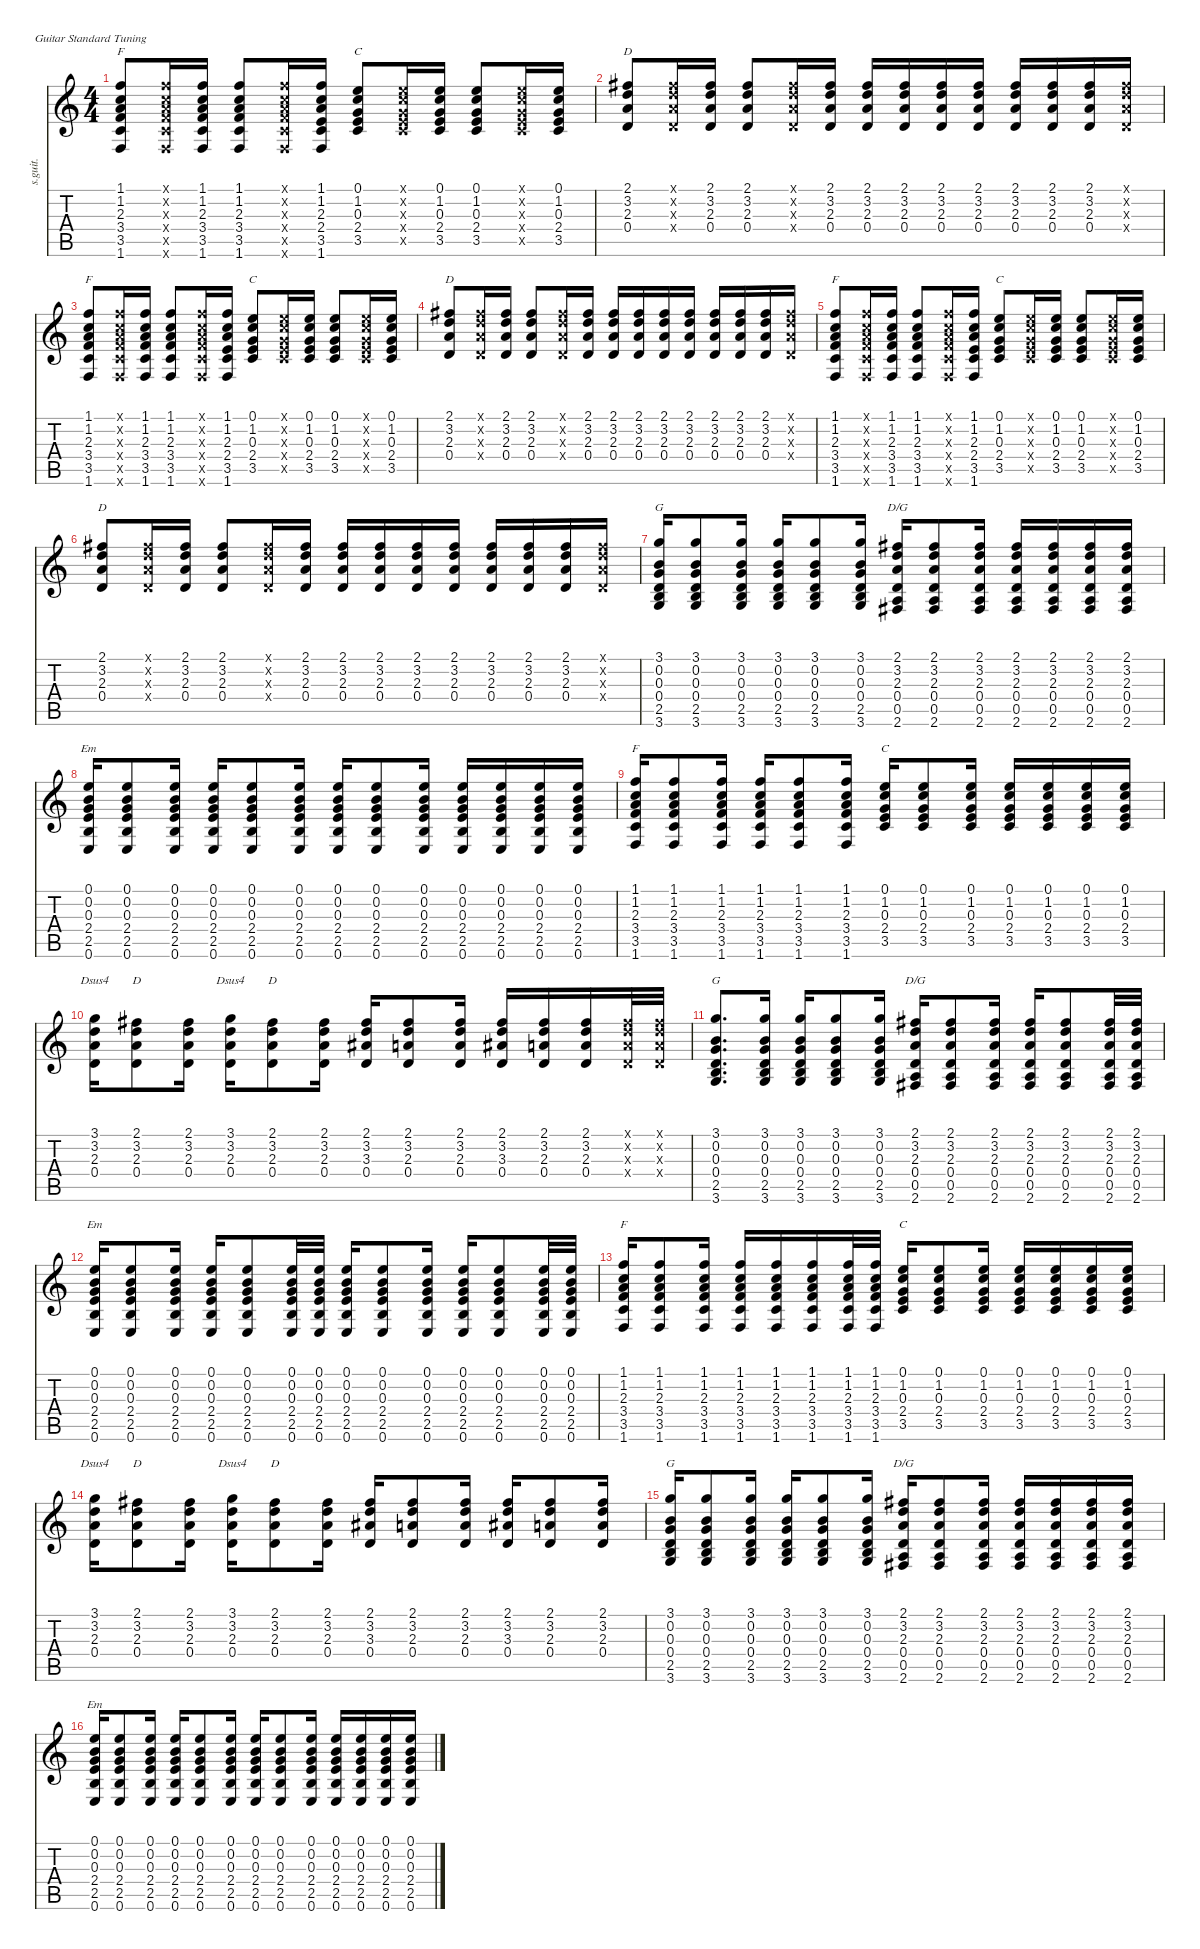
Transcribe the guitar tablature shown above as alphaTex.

\defaultSystemsLayout 4
\hideDynamics
\bracketExtendMode nobrackets
\track ("Allen Collins (Acoustic Guitar Dub)" "s.guit.") {instrument acousticguitarsteel}
\staff {score tabs}
\tuning (E4 B3 G3 D3 A2 E2)
\chord ("G" 3 1 2 2 0 x) {showdiagram false}
\chord ("Em" 3 1 2 2 0 x) {showdiagram false}
\chord ("F" 3 1 2 2 0 x) {showdiagram false}
\chord ("C" 3 1 2 2 0 x) {showdiagram false}
\chord ("D" 3 1 2 2 0 x) {showdiagram false}
\chord ("Dsus4" 3 1 2 2 0 x) {showdiagram false}
\chord ("D/G" 3 1 2 2 0 x) {showdiagram false}
\ts (4 4)
\tempo (60 hide)
\clef g2
\ks c
(1.1 1.2 2.3 3.4 3.5 1.6).8{ch "F" lyrics (0 "") lyrics (1 "") lyrics (2 "") lyrics (3 "") lyrics (4 "") dy f} (1.1{x} 1.2{x} 2.3{x} 3.4{x} 3.5{x} 1.6{x}).16{lyrics (0 "") lyrics (1 "") lyrics (2 "") lyrics (3 "") lyrics (4 "")} (1.1 1.2 2.3 3.4 3.5 1.6).16{lyrics (0 "") lyrics (1 "") lyrics (2 "") lyrics (3 "") lyrics (4 "")} (1.1 1.2 2.3 3.4 3.5 1.6).8{lyrics (0 "") lyrics (1 "") lyrics (2 "") lyrics (3 "") lyrics (4 "")} (1.1{x} 1.2{x} 2.3{x} 3.4{x} 3.5{x} 1.6{x}).16{lyrics (0 "") lyrics (1 "") lyrics (2 "") lyrics (3 "") lyrics (4 "")} (1.1 1.2 2.3 2.4 3.5 1.6).16{lyrics (0 "") lyrics (1 "") lyrics (2 "") lyrics (3 "") lyrics (4 "")} (0.1 1.2 0.3 2.4 3.5).8{ch "C" lyrics (0 "") lyrics (1 "") lyrics (2 "") lyrics (3 "") lyrics (4 "")} (0.1{x} 1.2{x} 0.3{x} 2.4{x} 3.5{x}).16{lyrics (0 "") lyrics (1 "") lyrics (2 "") lyrics (3 "") lyrics (4 "")} (0.1 1.2 0.3 2.4 3.5).16{lyrics (0 "") lyrics (1 "") lyrics (2 "") lyrics (3 "") lyrics (4 "")} (0.1 1.2 0.3 2.4 3.5).8{lyrics (0 "") lyrics (1 "") lyrics (2 "") lyrics (3 "") lyrics (4 "")} (0.1{x} 1.2{x} 0.3{x} 2.4{x} 3.5{x}).16{lyrics (0 "") lyrics (1 "") lyrics (2 "") lyrics (3 "") lyrics (4 "")} (0.1 1.2 0.3 2.4 3.5).16{lyrics (0 "") lyrics (1 "") lyrics (2 "") lyrics (3 "") lyrics (4 "")} |
(2.1{acc #} 3.2 2.3 0.4).8{ch "D" lyrics (0 "") lyrics (1 "") lyrics (2 "") lyrics (3 "") lyrics (4 "")} (2.1{x acc #} 3.2{x} 2.3{x} 0.4{x}).16{lyrics (0 "") lyrics (1 "") lyrics (2 "") lyrics (3 "") lyrics (4 "")} (2.1{acc #} 3.2 2.3 0.4).16{lyrics (0 "") lyrics (1 "") lyrics (2 "") lyrics (3 "") lyrics (4 "")} (2.1{acc #} 3.2 2.3 0.4).8{lyrics (0 "") lyrics (1 "") lyrics (2 "") lyrics (3 "") lyrics (4 "")} (2.1{x acc #} 3.2{x} 2.3{x} 0.4{x}).16{lyrics (0 "") lyrics (1 "") lyrics (2 "") lyrics (3 "") lyrics (4 "")} (2.1{acc #} 3.2 2.3 0.4).16{lyrics (0 "") lyrics (1 "") lyrics (2 "") lyrics (3 "") lyrics (4 "")} (2.1{acc #} 3.2 2.3 0.4).16{lyrics (0 "") lyrics (1 "") lyrics (2 "") lyrics (3 "") lyrics (4 "")} (2.1{acc #} 3.2 2.3 0.4).16{lyrics (0 "") lyrics (1 "") lyrics (2 "") lyrics (3 "") lyrics (4 "")} (2.1{acc #} 3.2 2.3 0.4).16{lyrics (0 "") lyrics (1 "") lyrics (2 "") lyrics (3 "") lyrics (4 "")} (2.1{acc #} 3.2 2.3 0.4).16{lyrics (0 "") lyrics (1 "") lyrics (2 "") lyrics (3 "") lyrics (4 "")} (2.1{acc #} 3.2 2.3 0.4).16{lyrics (0 "") lyrics (1 "") lyrics (2 "") lyrics (3 "") lyrics (4 "")} (2.1{acc #} 3.2 2.3 0.4).16{lyrics (0 "") lyrics (1 "") lyrics (2 "") lyrics (3 "") lyrics (4 "")} (2.1{acc #} 3.2 2.3 0.4).16{lyrics (0 "") lyrics (1 "") lyrics (2 "") lyrics (3 "") lyrics (4 "")} (2.1{x acc #} 3.2{x} 2.3{x} 0.4{x}).16{lyrics (0 "") lyrics (1 "") lyrics (2 "") lyrics (3 "") lyrics (4 "")} |
(1.1 1.2 2.3 3.4 3.5 1.6).8{ch "F" lyrics (0 "") lyrics (1 "") lyrics (2 "") lyrics (3 "") lyrics (4 "")} (1.1{x} 1.2{x} 2.3{x} 3.4{x} 3.5{x} 1.6{x}).16{lyrics (0 "") lyrics (1 "") lyrics (2 "") lyrics (3 "") lyrics (4 "")} (1.1 1.2 2.3 3.4 3.5 1.6).16{lyrics (0 "") lyrics (1 "") lyrics (2 "") lyrics (3 "") lyrics (4 "")} (1.1 1.2 2.3 3.4 3.5 1.6).8{lyrics (0 "") lyrics (1 "") lyrics (2 "") lyrics (3 "") lyrics (4 "")} (1.1{x} 1.2{x} 2.3{x} 3.4{x} 3.5{x} 1.6{x}).16{lyrics (0 "") lyrics (1 "") lyrics (2 "") lyrics (3 "") lyrics (4 "")} (1.1 1.2 2.3 2.4 3.5 1.6).16{lyrics (0 "") lyrics (1 "") lyrics (2 "") lyrics (3 "") lyrics (4 "")} (0.1 1.2 0.3 2.4 3.5).8{ch "C" lyrics (0 "") lyrics (1 "") lyrics (2 "") lyrics (3 "") lyrics (4 "")} (0.1{x} 1.2{x} 0.3{x} 2.4{x} 3.5{x}).16{lyrics (0 "") lyrics (1 "") lyrics (2 "") lyrics (3 "") lyrics (4 "")} (0.1 1.2 0.3 2.4 3.5).16{lyrics (0 "") lyrics (1 "") lyrics (2 "") lyrics (3 "") lyrics (4 "")} (0.1 1.2 0.3 2.4 3.5).8{lyrics (0 "") lyrics (1 "") lyrics (2 "") lyrics (3 "") lyrics (4 "")} (0.1{x} 1.2{x} 0.3{x} 2.4{x} 3.5{x}).16{lyrics (0 "") lyrics (1 "") lyrics (2 "") lyrics (3 "") lyrics (4 "")} (0.1 1.2 0.3 2.4 3.5).16{lyrics (0 "") lyrics (1 "") lyrics (2 "") lyrics (3 "") lyrics (4 "")} |
(2.1{acc #} 3.2 2.3 0.4).8{ch "D" lyrics (0 "") lyrics (1 "") lyrics (2 "") lyrics (3 "") lyrics (4 "")} (2.1{x acc #} 3.2{x} 2.3{x} 0.4{x}).16{lyrics (0 "") lyrics (1 "") lyrics (2 "") lyrics (3 "") lyrics (4 "")} (2.1{acc #} 3.2 2.3 0.4).16{lyrics (0 "") lyrics (1 "") lyrics (2 "") lyrics (3 "") lyrics (4 "")} (2.1{acc #} 3.2 2.3 0.4).8{lyrics (0 "") lyrics (1 "") lyrics (2 "") lyrics (3 "") lyrics (4 "")} (2.1{x acc #} 3.2{x} 2.3{x} 0.4{x}).16{lyrics (0 "") lyrics (1 "") lyrics (2 "") lyrics (3 "") lyrics (4 "")} (2.1{acc #} 3.2 2.3 0.4).16{lyrics (0 "") lyrics (1 "") lyrics (2 "") lyrics (3 "") lyrics (4 "")} (2.1{acc #} 3.2 2.3 0.4).16{lyrics (0 "") lyrics (1 "") lyrics (2 "") lyrics (3 "") lyrics (4 "")} (2.1{acc #} 3.2 2.3 0.4).16{lyrics (0 "") lyrics (1 "") lyrics (2 "") lyrics (3 "") lyrics (4 "")} (2.1{acc #} 3.2 2.3 0.4).16{lyrics (0 "") lyrics (1 "") lyrics (2 "") lyrics (3 "") lyrics (4 "")} (2.1{acc #} 3.2 2.3 0.4).16{lyrics (0 "") lyrics (1 "") lyrics (2 "") lyrics (3 "") lyrics (4 "")} (2.1{acc #} 3.2 2.3 0.4).16{lyrics (0 "") lyrics (1 "") lyrics (2 "") lyrics (3 "") lyrics (4 "")} (2.1{acc #} 3.2 2.3 0.4).16{lyrics (0 "") lyrics (1 "") lyrics (2 "") lyrics (3 "") lyrics (4 "")} (2.1{acc #} 3.2 2.3 0.4).16{lyrics (0 "") lyrics (1 "") lyrics (2 "") lyrics (3 "") lyrics (4 "")} (2.1{x acc #} 3.2{x} 2.3{x} 0.4{x}).16{lyrics (0 "") lyrics (1 "") lyrics (2 "") lyrics (3 "") lyrics (4 "")} |
(1.1 1.2 2.3 3.4 3.5 1.6).8{ch "F" lyrics (0 "") lyrics (1 "") lyrics (2 "") lyrics (3 "") lyrics (4 "")} (1.1{x} 1.2{x} 2.3{x} 3.4{x} 3.5{x} 1.6{x}).16{lyrics (0 "") lyrics (1 "") lyrics (2 "") lyrics (3 "") lyrics (4 "")} (1.1 1.2 2.3 3.4 3.5 1.6).16{lyrics (0 "") lyrics (1 "") lyrics (2 "") lyrics (3 "") lyrics (4 "")} (1.1 1.2 2.3 3.4 3.5 1.6).8{lyrics (0 "") lyrics (1 "") lyrics (2 "") lyrics (3 "") lyrics (4 "")} (1.1{x} 1.2{x} 2.3{x} 3.4{x} 3.5{x} 1.6{x}).16{lyrics (0 "") lyrics (1 "") lyrics (2 "") lyrics (3 "") lyrics (4 "")} (1.1 1.2 2.3 2.4 3.5 1.6).16{lyrics (0 "") lyrics (1 "") lyrics (2 "") lyrics (3 "") lyrics (4 "")} (0.1 1.2 0.3 2.4 3.5).8{ch "C" lyrics (0 "") lyrics (1 "") lyrics (2 "") lyrics (3 "") lyrics (4 "")} (0.1{x} 1.2{x} 0.3{x} 2.4{x} 3.5{x}).16{lyrics (0 "") lyrics (1 "") lyrics (2 "") lyrics (3 "") lyrics (4 "")} (0.1 1.2 0.3 2.4 3.5).16{lyrics (0 "") lyrics (1 "") lyrics (2 "") lyrics (3 "") lyrics (4 "")} (0.1 1.2 0.3 2.4 3.5).8{lyrics (0 "") lyrics (1 "") lyrics (2 "") lyrics (3 "") lyrics (4 "")} (0.1{x} 1.2{x} 0.3{x} 2.4{x} 3.5{x}).16{lyrics (0 "") lyrics (1 "") lyrics (2 "") lyrics (3 "") lyrics (4 "")} (0.1 1.2 0.3 2.4 3.5).16{lyrics (0 "") lyrics (1 "") lyrics (2 "") lyrics (3 "") lyrics (4 "")} |
(2.1{acc #} 3.2 2.3 0.4).8{ch "D" lyrics (0 "") lyrics (1 "") lyrics (2 "") lyrics (3 "") lyrics (4 "")} (2.1{x acc #} 3.2{x} 2.3{x} 0.4{x}).16{lyrics (0 "") lyrics (1 "") lyrics (2 "") lyrics (3 "") lyrics (4 "")} (2.1{acc #} 3.2 2.3 0.4).16{lyrics (0 "") lyrics (1 "") lyrics (2 "") lyrics (3 "") lyrics (4 "")} (2.1{acc #} 3.2 2.3 0.4).8{lyrics (0 "") lyrics (1 "") lyrics (2 "") lyrics (3 "") lyrics (4 "")} (2.1{x acc #} 3.2{x} 2.3{x} 0.4{x}).16{lyrics (0 "") lyrics (1 "") lyrics (2 "") lyrics (3 "") lyrics (4 "")} (2.1{acc #} 3.2 2.3 0.4).16{lyrics (0 "") lyrics (1 "") lyrics (2 "") lyrics (3 "") lyrics (4 "")} (2.1{acc #} 3.2 2.3 0.4).16{lyrics (0 "") lyrics (1 "") lyrics (2 "") lyrics (3 "") lyrics (4 "")} (2.1{acc #} 3.2 2.3 0.4).16{lyrics (0 "") lyrics (1 "") lyrics (2 "") lyrics (3 "") lyrics (4 "")} (2.1{acc #} 3.2 2.3 0.4).16{lyrics (0 "") lyrics (1 "") lyrics (2 "") lyrics (3 "") lyrics (4 "")} (2.1{acc #} 3.2 2.3 0.4).16{lyrics (0 "") lyrics (1 "") lyrics (2 "") lyrics (3 "") lyrics (4 "")} (2.1{acc #} 3.2 2.3 0.4).16{lyrics (0 "") lyrics (1 "") lyrics (2 "") lyrics (3 "") lyrics (4 "")} (2.1{acc #} 3.2 2.3 0.4).16{lyrics (0 "") lyrics (1 "") lyrics (2 "") lyrics (3 "") lyrics (4 "")} (2.1{acc #} 3.2 2.3 0.4).16{lyrics (0 "") lyrics (1 "") lyrics (2 "") lyrics (3 "") lyrics (4 "")} (2.1{x acc #} 3.2{x} 2.3{x} 0.4{x}).16{lyrics (0 "") lyrics (1 "") lyrics (2 "") lyrics (3 "") lyrics (4 "")} |
(3.1 0.2 0.3 0.4 2.5 3.6).16{ch "G" lyrics (0 "") lyrics (1 "") lyrics (2 "") lyrics (3 "") lyrics (4 "")} (3.1 0.2 0.3 0.4 2.5 3.6).8{lyrics (0 "") lyrics (1 "") lyrics (2 "") lyrics (3 "") lyrics (4 "")} (3.1 0.2 0.3 0.4 2.5 3.6).16{lyrics (0 "") lyrics (1 "") lyrics (2 "") lyrics (3 "") lyrics (4 "")} (3.1 0.2 0.3 0.4 2.5 3.6).16{lyrics (0 "") lyrics (1 "") lyrics (2 "") lyrics (3 "") lyrics (4 "")} (3.1 0.2 0.3 0.4 2.5 3.6).8{lyrics (0 "") lyrics (1 "") lyrics (2 "") lyrics (3 "") lyrics (4 "")} (3.1 0.2 0.3 0.4 2.5 3.6).16{lyrics (0 "") lyrics (1 "") lyrics (2 "") lyrics (3 "") lyrics (4 "")} (2.1{acc #} 3.2 2.3 0.4 0.5 2.6{acc #}).16{ch "D/G" lyrics (0 "") lyrics (1 "") lyrics (2 "") lyrics (3 "") lyrics (4 "")} (2.1{acc #} 3.2 2.3 0.4 0.5 2.6{acc #}).8{lyrics (0 "") lyrics (1 "") lyrics (2 "") lyrics (3 "") lyrics (4 "")} (2.1{acc #} 3.2 2.3 0.4 0.5 2.6{acc #}).16{lyrics (0 "") lyrics (1 "") lyrics (2 "") lyrics (3 "") lyrics (4 "")} (2.1{acc #} 3.2 2.3 0.4 0.5 2.6{acc #}).16{lyrics (0 "") lyrics (1 "") lyrics (2 "") lyrics (3 "") lyrics (4 "")} (2.1{acc #} 3.2 2.3 0.4 0.5 2.6{acc #}).16{lyrics (0 "") lyrics (1 "") lyrics (2 "") lyrics (3 "") lyrics (4 "")} (2.1{acc #} 3.2 2.3 0.4 0.5 2.6{acc #}).16{lyrics (0 "") lyrics (1 "") lyrics (2 "") lyrics (3 "") lyrics (4 "")} (2.1{acc #} 3.2 2.3 0.4 0.5 2.6{acc #}).16{lyrics (0 "") lyrics (1 "") lyrics (2 "") lyrics (3 "") lyrics (4 "")} |
(0.1 0.2 0.3 2.4 2.5 0.6).16{ch "Em" lyrics (0 "") lyrics (1 "") lyrics (2 "") lyrics (3 "") lyrics (4 "")} (0.1 0.2 0.3 2.4 2.5 0.6).8{lyrics (0 "") lyrics (1 "") lyrics (2 "") lyrics (3 "") lyrics (4 "")} (0.1 0.2 0.3 2.4 2.5 0.6).16{lyrics (0 "") lyrics (1 "") lyrics (2 "") lyrics (3 "") lyrics (4 "")} (0.1 0.2 0.3 2.4 2.5 0.6).16{lyrics (0 "") lyrics (1 "") lyrics (2 "") lyrics (3 "") lyrics (4 "")} (0.1 0.2 0.3 2.4 2.5 0.6).8{lyrics (0 "") lyrics (1 "") lyrics (2 "") lyrics (3 "") lyrics (4 "")} (0.1 0.2 0.3 2.4 2.5 0.6).16{lyrics (0 "") lyrics (1 "") lyrics (2 "") lyrics (3 "") lyrics (4 "")} (0.1 0.2 0.3 2.4 2.5 0.6).16{lyrics (0 "") lyrics (1 "") lyrics (2 "") lyrics (3 "") lyrics (4 "")} (0.1 0.2 0.3 2.4 2.5 0.6).8{lyrics (0 "") lyrics (1 "") lyrics (2 "") lyrics (3 "") lyrics (4 "")} (0.1 0.2 0.3 2.4 2.5 0.6).16{lyrics (0 "") lyrics (1 "") lyrics (2 "") lyrics (3 "") lyrics (4 "")} (0.1 0.2 0.3 2.4 2.5 0.6).16{lyrics (0 "") lyrics (1 "") lyrics (2 "") lyrics (3 "") lyrics (4 "")} (0.1 0.2 0.3 2.4 2.5 0.6).16{lyrics (0 "") lyrics (1 "") lyrics (2 "") lyrics (3 "") lyrics (4 "")} (0.1 0.2 0.3 2.4 2.5 0.6).16{lyrics (0 "") lyrics (1 "") lyrics (2 "") lyrics (3 "") lyrics (4 "")} (0.1 0.2 0.3 2.4 2.5 0.6).16{lyrics (0 "") lyrics (1 "") lyrics (2 "") lyrics (3 "") lyrics (4 "")} |
(1.1 1.2 2.3 3.4 3.5 1.6).16{ch "F" lyrics (0 "") lyrics (1 "") lyrics (2 "") lyrics (3 "") lyrics (4 "")} (1.1 1.2 2.3 3.4 3.5 1.6).8{lyrics (0 "") lyrics (1 "") lyrics (2 "") lyrics (3 "") lyrics (4 "")} (1.1 1.2 2.3 3.4 3.5 1.6).16{lyrics (0 "") lyrics (1 "") lyrics (2 "") lyrics (3 "") lyrics (4 "")} (1.1 1.2 2.3 3.4 3.5 1.6).16{lyrics (0 "") lyrics (1 "") lyrics (2 "") lyrics (3 "") lyrics (4 "")} (1.1 1.2 2.3 3.4 3.5 1.6).8{lyrics (0 "") lyrics (1 "") lyrics (2 "") lyrics (3 "") lyrics (4 "")} (1.1 1.2 2.3 3.4 3.5 1.6).16{lyrics (0 "") lyrics (1 "") lyrics (2 "") lyrics (3 "") lyrics (4 "")} (0.1 1.2 0.3 2.4 3.5).16{ch "C" lyrics (0 "") lyrics (1 "") lyrics (2 "") lyrics (3 "") lyrics (4 "")} (0.1 1.2 0.3 2.4 3.5).8{lyrics (0 "") lyrics (1 "") lyrics (2 "") lyrics (3 "") lyrics (4 "")} (0.1 1.2 0.3 2.4 3.5).16{lyrics (0 "") lyrics (1 "") lyrics (2 "") lyrics (3 "") lyrics (4 "")} (0.1 1.2 0.3 2.4 3.5).16{lyrics (0 "") lyrics (1 "") lyrics (2 "") lyrics (3 "") lyrics (4 "")} (0.1 1.2 0.3 2.4 3.5).16{lyrics (0 "") lyrics (1 "") lyrics (2 "") lyrics (3 "") lyrics (4 "")} (0.1 1.2 0.3 2.4 3.5).16{lyrics (0 "") lyrics (1 "") lyrics (2 "") lyrics (3 "") lyrics (4 "")} (0.1 1.2 0.3 2.4 3.5).16{lyrics (0 "") lyrics (1 "") lyrics (2 "") lyrics (3 "") lyrics (4 "")} |
(3.1 3.2 2.3 0.4).16{ch "Dsus4" lyrics (0 "") lyrics (1 "") lyrics (2 "") lyrics (3 "") lyrics (4 "")} (2.1{acc #} 3.2 2.3 0.4).8{ch "D" lyrics (0 "") lyrics (1 "") lyrics (2 "") lyrics (3 "") lyrics (4 "")} (2.1{acc #} 3.2 2.3 0.4).16{lyrics (0 "") lyrics (1 "") lyrics (2 "") lyrics (3 "") lyrics (4 "")} (3.1 3.2 2.3 0.4).16{ch "Dsus4" lyrics (0 "") lyrics (1 "") lyrics (2 "") lyrics (3 "") lyrics (4 "")} (2.1{acc #} 3.2 2.3 0.4).8{ch "D" lyrics (0 "") lyrics (1 "") lyrics (2 "") lyrics (3 "") lyrics (4 "")} (2.1{acc #} 3.2 2.3 0.4).16{lyrics (0 "") lyrics (1 "") lyrics (2 "") lyrics (3 "") lyrics (4 "")} (2.1{acc #} 3.2 3.3{acc #} 0.4).16{lyrics (0 "") lyrics (1 "") lyrics (2 "") lyrics (3 "") lyrics (4 "")} (2.1{acc #} 3.2 2.3 0.4).8{lyrics (0 "") lyrics (1 "") lyrics (2 "") lyrics (3 "") lyrics (4 "")} (2.1{acc #} 3.2 2.3 0.4).16{lyrics (0 "") lyrics (1 "") lyrics (2 "") lyrics (3 "") lyrics (4 "")} (2.1{acc #} 3.2 3.3{acc #} 0.4).16{lyrics (0 "") lyrics (1 "") lyrics (2 "") lyrics (3 "") lyrics (4 "")} (2.1{acc #} 3.2 2.3 0.4).16{lyrics (0 "") lyrics (1 "") lyrics (2 "") lyrics (3 "") lyrics (4 "")} (2.1{acc #} 3.2 2.3 0.4).16{lyrics (0 "") lyrics (1 "") lyrics (2 "") lyrics (3 "") lyrics (4 "")} (2.1{x acc #} 3.2{x} 2.3{x} 0.4{x}).32{lyrics (0 "") lyrics (1 "") lyrics (2 "") lyrics (3 "") lyrics (4 "")} (2.1{x acc #} 3.2{x} 2.3{x} 0.4{x}).32{lyrics (0 "") lyrics (1 "") lyrics (2 "") lyrics (3 "") lyrics (4 "")} |
(3.1 0.2 0.3 0.4 2.5 3.6).8{d ch "G" lyrics (0 "") lyrics (1 "") lyrics (2 "") lyrics (3 "") lyrics (4 "")} (3.1 0.2 0.3 0.4 2.5 3.6).16{lyrics (0 "") lyrics (1 "") lyrics (2 "") lyrics (3 "") lyrics (4 "")} (3.1 0.2 0.3 0.4 2.5 3.6).16{lyrics (0 "") lyrics (1 "") lyrics (2 "") lyrics (3 "") lyrics (4 "")} (3.1 0.2 0.3 0.4 2.5 3.6).8{lyrics (0 "") lyrics (1 "") lyrics (2 "") lyrics (3 "") lyrics (4 "")} (3.1 0.2 0.3 0.4 2.5 3.6).16{lyrics (0 "") lyrics (1 "") lyrics (2 "") lyrics (3 "") lyrics (4 "")} (2.1{acc #} 3.2 2.3 0.4 0.5 2.6{acc #}).16{ch "D/G" lyrics (0 "") lyrics (1 "") lyrics (2 "") lyrics (3 "") lyrics (4 "")} (2.1{acc #} 3.2 2.3 0.4 0.5 2.6{acc #}).8{lyrics (0 "") lyrics (1 "") lyrics (2 "") lyrics (3 "") lyrics (4 "")} (2.1{acc #} 3.2 2.3 0.4 0.5 2.6{acc #}).16{lyrics (0 "") lyrics (1 "") lyrics (2 "") lyrics (3 "") lyrics (4 "")} (2.1{acc #} 3.2 2.3 0.4 0.5 2.6{acc #}).16{lyrics (0 "") lyrics (1 "") lyrics (2 "") lyrics (3 "") lyrics (4 "")} (2.1{acc #} 3.2 2.3 0.4 0.5 2.6{acc #}).8{lyrics (0 "") lyrics (1 "") lyrics (2 "") lyrics (3 "") lyrics (4 "")} (2.1{acc #} 3.2 2.3 0.4 0.5 2.6{acc #}).32{lyrics (0 "") lyrics (1 "") lyrics (2 "") lyrics (3 "") lyrics (4 "")} (2.1{acc #} 3.2 2.3 0.4 0.5 2.6{acc #}).32{lyrics (0 "") lyrics (1 "") lyrics (2 "") lyrics (3 "") lyrics (4 "")} |
(0.1 0.2 0.3 2.4 2.5 0.6).16{ch "Em" lyrics (0 "") lyrics (1 "") lyrics (2 "") lyrics (3 "") lyrics (4 "")} (0.1 0.2 0.3 2.4 2.5 0.6).8{lyrics (0 "") lyrics (1 "") lyrics (2 "") lyrics (3 "") lyrics (4 "")} (0.1 0.2 0.3 2.4 2.5 0.6).16{lyrics (0 "") lyrics (1 "") lyrics (2 "") lyrics (3 "") lyrics (4 "")} (0.1 0.2 0.3 2.4 2.5 0.6).16{lyrics (0 "") lyrics (1 "") lyrics (2 "") lyrics (3 "") lyrics (4 "")} (0.1 0.2 0.3 2.4 2.5 0.6).8{lyrics (0 "") lyrics (1 "") lyrics (2 "") lyrics (3 "") lyrics (4 "")} (0.1 0.2 0.3 2.4 2.5 0.6).32{lyrics (0 "") lyrics (1 "") lyrics (2 "") lyrics (3 "") lyrics (4 "")} (0.1 0.2 0.3 2.4 2.5 0.6).32{lyrics (0 "") lyrics (1 "") lyrics (2 "") lyrics (3 "") lyrics (4 "")} (0.1 0.2 0.3 2.4 2.5 0.6).16{lyrics (0 "") lyrics (1 "") lyrics (2 "") lyrics (3 "") lyrics (4 "")} (0.1 0.2 0.3 2.4 2.5 0.6).8{lyrics (0 "") lyrics (1 "") lyrics (2 "") lyrics (3 "") lyrics (4 "")} (0.1 0.2 0.3 2.4 2.5 0.6).16{lyrics (0 "") lyrics (1 "") lyrics (2 "") lyrics (3 "") lyrics (4 "")} (0.1 0.2 0.3 2.4 2.5 0.6).16{lyrics (0 "") lyrics (1 "") lyrics (2 "") lyrics (3 "") lyrics (4 "")} (0.1 0.2 0.3 2.4 2.5 0.6).8{lyrics (0 "") lyrics (1 "") lyrics (2 "") lyrics (3 "") lyrics (4 "")} (0.1 0.2 0.3 2.4 2.5 0.6).32{lyrics (0 "") lyrics (1 "") lyrics (2 "") lyrics (3 "") lyrics (4 "")} (0.1 0.2 0.3 2.4 2.5 0.6).32{lyrics (0 "") lyrics (1 "") lyrics (2 "") lyrics (3 "") lyrics (4 "")} |
(1.1 1.2 2.3 3.4 3.5 1.6).16{ch "F" lyrics (0 "") lyrics (1 "") lyrics (2 "") lyrics (3 "") lyrics (4 "")} (1.1 1.2 2.3 3.4 3.5 1.6).8{lyrics (0 "") lyrics (1 "") lyrics (2 "") lyrics (3 "") lyrics (4 "")} (1.1 1.2 2.3 3.4 3.5 1.6).16{lyrics (0 "") lyrics (1 "") lyrics (2 "") lyrics (3 "") lyrics (4 "")} (1.1 1.2 2.3 3.4 3.5 1.6).16{lyrics (0 "") lyrics (1 "") lyrics (2 "") lyrics (3 "") lyrics (4 "")} (1.1 1.2 2.3 3.4 3.5 1.6).16{lyrics (0 "") lyrics (1 "") lyrics (2 "") lyrics (3 "") lyrics (4 "")} (1.1 1.2 2.3 3.4 3.5 1.6).16{lyrics (0 "") lyrics (1 "") lyrics (2 "") lyrics (3 "") lyrics (4 "")} (1.1 1.2 2.3 3.4 3.5 1.6).32{lyrics (0 "") lyrics (1 "") lyrics (2 "") lyrics (3 "") lyrics (4 "")} (1.1 1.2 2.3 3.4 3.5 1.6).32{lyrics (0 "") lyrics (1 "") lyrics (2 "") lyrics (3 "") lyrics (4 "")} (0.1 1.2 0.3 2.4 3.5).16{ch "C" lyrics (0 "") lyrics (1 "") lyrics (2 "") lyrics (3 "") lyrics (4 "")} (0.1 1.2 0.3 2.4 3.5).8{lyrics (0 "") lyrics (1 "") lyrics (2 "") lyrics (3 "") lyrics (4 "")} (0.1 1.2 0.3 2.4 3.5).16{lyrics (0 "") lyrics (1 "") lyrics (2 "") lyrics (3 "") lyrics (4 "")} (0.1 1.2 0.3 2.4 3.5).16{lyrics (0 "") lyrics (1 "") lyrics (2 "") lyrics (3 "") lyrics (4 "")} (0.1 1.2 0.3 2.4 3.5).16{lyrics (0 "") lyrics (1 "") lyrics (2 "") lyrics (3 "") lyrics (4 "")} (0.1 1.2 0.3 2.4 3.5).16{lyrics (0 "") lyrics (1 "") lyrics (2 "") lyrics (3 "") lyrics (4 "")} (0.1 1.2 0.3 2.4 3.5).16{lyrics (0 "") lyrics (1 "") lyrics (2 "") lyrics (3 "") lyrics (4 "")} |
(3.1 3.2 2.3 0.4).16{ch "Dsus4" lyrics (0 "") lyrics (1 "") lyrics (2 "") lyrics (3 "") lyrics (4 "")} (2.1{acc #} 3.2 2.3 0.4).8{ch "D" lyrics (0 "") lyrics (1 "") lyrics (2 "") lyrics (3 "") lyrics (4 "")} (2.1{acc #} 3.2 2.3 0.4).16{lyrics (0 "") lyrics (1 "") lyrics (2 "") lyrics (3 "") lyrics (4 "")} (3.1 3.2 2.3 0.4).16{ch "Dsus4" lyrics (0 "") lyrics (1 "") lyrics (2 "") lyrics (3 "") lyrics (4 "")} (2.1{acc #} 3.2 2.3 0.4).8{ch "D" lyrics (0 "") lyrics (1 "") lyrics (2 "") lyrics (3 "") lyrics (4 "")} (2.1{acc #} 3.2 2.3 0.4).16{lyrics (0 "") lyrics (1 "") lyrics (2 "") lyrics (3 "") lyrics (4 "")} (2.1{acc #} 3.2 3.3{acc #} 0.4).16{lyrics (0 "") lyrics (1 "") lyrics (2 "") lyrics (3 "") lyrics (4 "")} (2.1{acc #} 3.2 2.3 0.4).8{lyrics (0 "") lyrics (1 "") lyrics (2 "") lyrics (3 "") lyrics (4 "")} (2.1{acc #} 3.2 2.3 0.4).16{lyrics (0 "") lyrics (1 "") lyrics (2 "") lyrics (3 "") lyrics (4 "")} (2.1{acc #} 3.2 3.3{acc #} 0.4).16{lyrics (0 "") lyrics (1 "") lyrics (2 "") lyrics (3 "") lyrics (4 "")} (2.1{acc #} 3.2 2.3 0.4).8{lyrics (0 "") lyrics (1 "") lyrics (2 "") lyrics (3 "") lyrics (4 "")} (2.1{acc #} 3.2 2.3 0.4).16{lyrics (0 "") lyrics (1 "") lyrics (2 "") lyrics (3 "") lyrics (4 "")} |
(3.1 0.2 0.3 0.4 2.5 3.6).16{ch "G" lyrics (0 "") lyrics (1 "") lyrics (2 "") lyrics (3 "") lyrics (4 "")} (3.1 0.2 0.3 0.4 2.5 3.6).8{lyrics (0 "") lyrics (1 "") lyrics (2 "") lyrics (3 "") lyrics (4 "")} (3.1 0.2 0.3 0.4 2.5 3.6).16{lyrics (0 "") lyrics (1 "") lyrics (2 "") lyrics (3 "") lyrics (4 "")} (3.1 0.2 0.3 0.4 2.5 3.6).16{lyrics (0 "") lyrics (1 "") lyrics (2 "") lyrics (3 "") lyrics (4 "")} (3.1 0.2 0.3 0.4 2.5 3.6).8{lyrics (0 "") lyrics (1 "") lyrics (2 "") lyrics (3 "") lyrics (4 "")} (3.1 0.2 0.3 0.4 2.5 3.6).16{lyrics (0 "") lyrics (1 "") lyrics (2 "") lyrics (3 "") lyrics (4 "")} (2.1{acc #} 3.2 2.3 0.4 0.5 2.6{acc #}).16{ch "D/G" lyrics (0 "") lyrics (1 "") lyrics (2 "") lyrics (3 "") lyrics (4 "")} (2.1{acc #} 3.2 2.3 0.4 0.5 2.6{acc #}).8{lyrics (0 "") lyrics (1 "") lyrics (2 "") lyrics (3 "") lyrics (4 "")} (2.1{acc #} 3.2 2.3 0.4 0.5 2.6{acc #}).16{lyrics (0 "") lyrics (1 "") lyrics (2 "") lyrics (3 "") lyrics (4 "")} (2.1{acc #} 3.2 2.3 0.4 0.5 2.6{acc #}).16{lyrics (0 "") lyrics (1 "") lyrics (2 "") lyrics (3 "") lyrics (4 "")} (2.1{acc #} 3.2 2.3 0.4 0.5 2.6{acc #}).16{lyrics (0 "") lyrics (1 "") lyrics (2 "") lyrics (3 "") lyrics (4 "")} (2.1{acc #} 3.2 2.3 0.4 0.5 2.6{acc #}).16{lyrics (0 "") lyrics (1 "") lyrics (2 "") lyrics (3 "") lyrics (4 "")} (2.1{acc #} 3.2 2.3 0.4 0.5 2.6{acc #}).16{lyrics (0 "") lyrics (1 "") lyrics (2 "") lyrics (3 "") lyrics (4 "")} |
(0.1 0.2 0.3 2.4 2.5 0.6).16{ch "Em" lyrics (0 "") lyrics (1 "") lyrics (2 "") lyrics (3 "") lyrics (4 "")} (0.1 0.2 0.3 2.4 2.5 0.6).8{lyrics (0 "") lyrics (1 "") lyrics (2 "") lyrics (3 "") lyrics (4 "")} (0.1 0.2 0.3 2.4 2.5 0.6).16{lyrics (0 "") lyrics (1 "") lyrics (2 "") lyrics (3 "") lyrics (4 "")} (0.1 0.2 0.3 2.4 2.5 0.6).16{lyrics (0 "") lyrics (1 "") lyrics (2 "") lyrics (3 "") lyrics (4 "")} (0.1 0.2 0.3 2.4 2.5 0.6).8{lyrics (0 "") lyrics (1 "") lyrics (2 "") lyrics (3 "") lyrics (4 "")} (0.1 0.2 0.3 2.4 2.5 0.6).16{lyrics (0 "") lyrics (1 "") lyrics (2 "") lyrics (3 "") lyrics (4 "")} (0.1 0.2 0.3 2.4 2.5 0.6).16{lyrics (0 "") lyrics (1 "") lyrics (2 "") lyrics (3 "") lyrics (4 "")} (0.1 0.2 0.3 2.4 2.5 0.6).8{lyrics (0 "") lyrics (1 "") lyrics (2 "") lyrics (3 "") lyrics (4 "")} (0.1 0.2 0.3 2.4 2.5 0.6).16{lyrics (0 "") lyrics (1 "") lyrics (2 "") lyrics (3 "") lyrics (4 "")} (0.1 0.2 0.3 2.4 2.5 0.6).16{lyrics (0 "") lyrics (1 "") lyrics (2 "") lyrics (3 "") lyrics (4 "")} (0.1 0.2 0.3 2.4 2.5 0.6).16{lyrics (0 "") lyrics (1 "") lyrics (2 "") lyrics (3 "") lyrics (4 "")} (0.1 0.2 0.3 2.4 2.5 0.6).16{lyrics (0 "") lyrics (1 "") lyrics (2 "") lyrics (3 "") lyrics (4 "")} (0.1 0.2 0.3 2.4 2.5 0.6).16{lyrics (0 "") lyrics (1 "") lyrics (2 "") lyrics (3 "") lyrics (4 "")}
